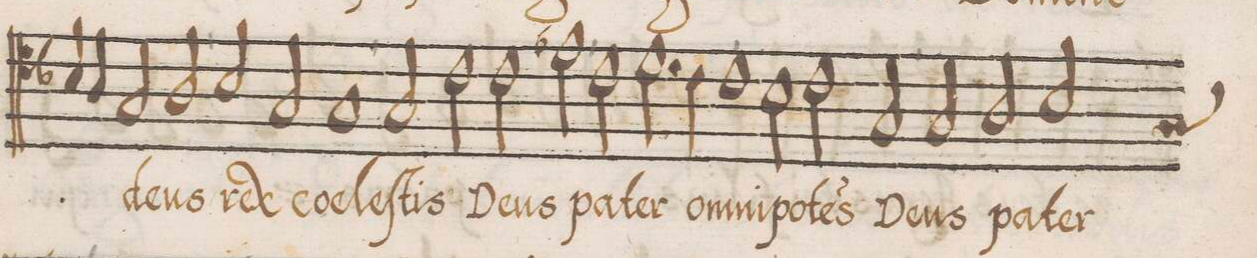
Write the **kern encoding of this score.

**kern	**text
*I"ALTVS	*
*clefC4	*
*k[b-]	*
*met()	*
*M2/1	*
4B-/	.
4A/	.
2G/	de-
2A/	-us
=29-	=29-
2B-/	rex
2G/	coe-
1G	-leſ-
=30-	=30-
2G/	-tis
2c\	De-
2c\	-us
2e-X\	pa-
=31-	=31-
2c\	.
2.d\	-ter
4c\	om-
1c\	-ni-
=32-	=32-
2B-\	-po-
2c\	-te(n)s
2G/	De-
=33-	=33-
2G/	-us
2A/	pa-
*custos:G	*
2B-/	-ter
*-	*-
